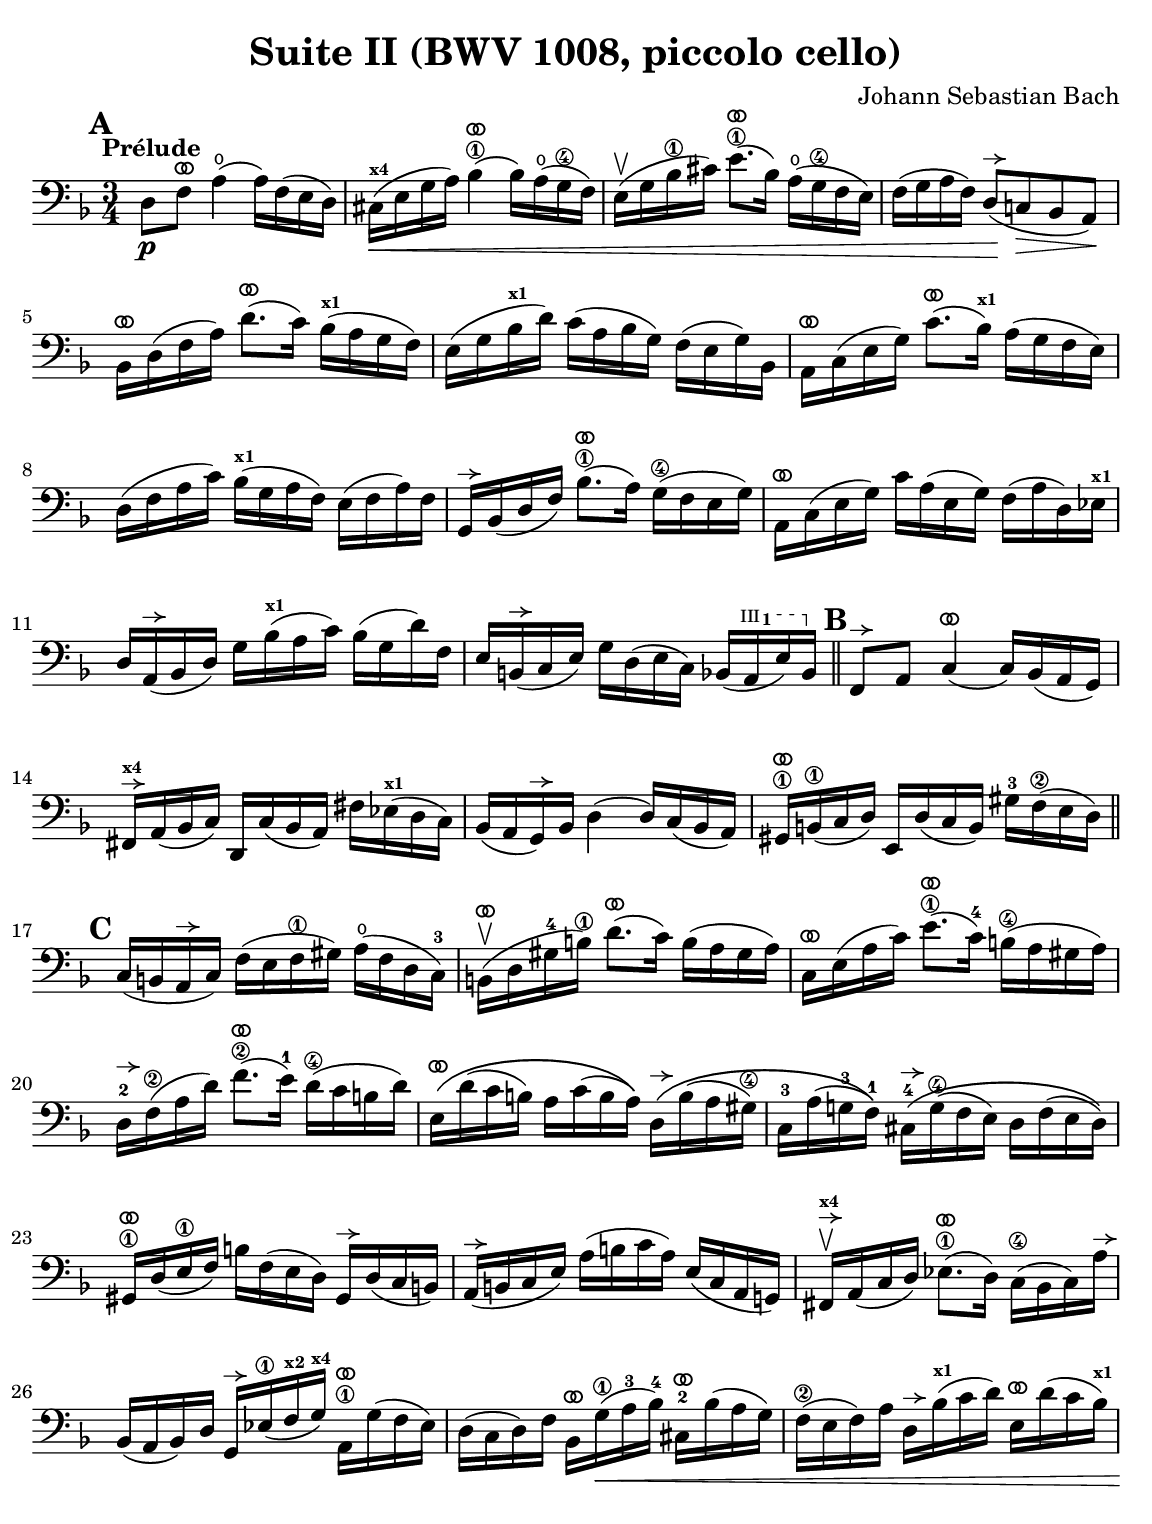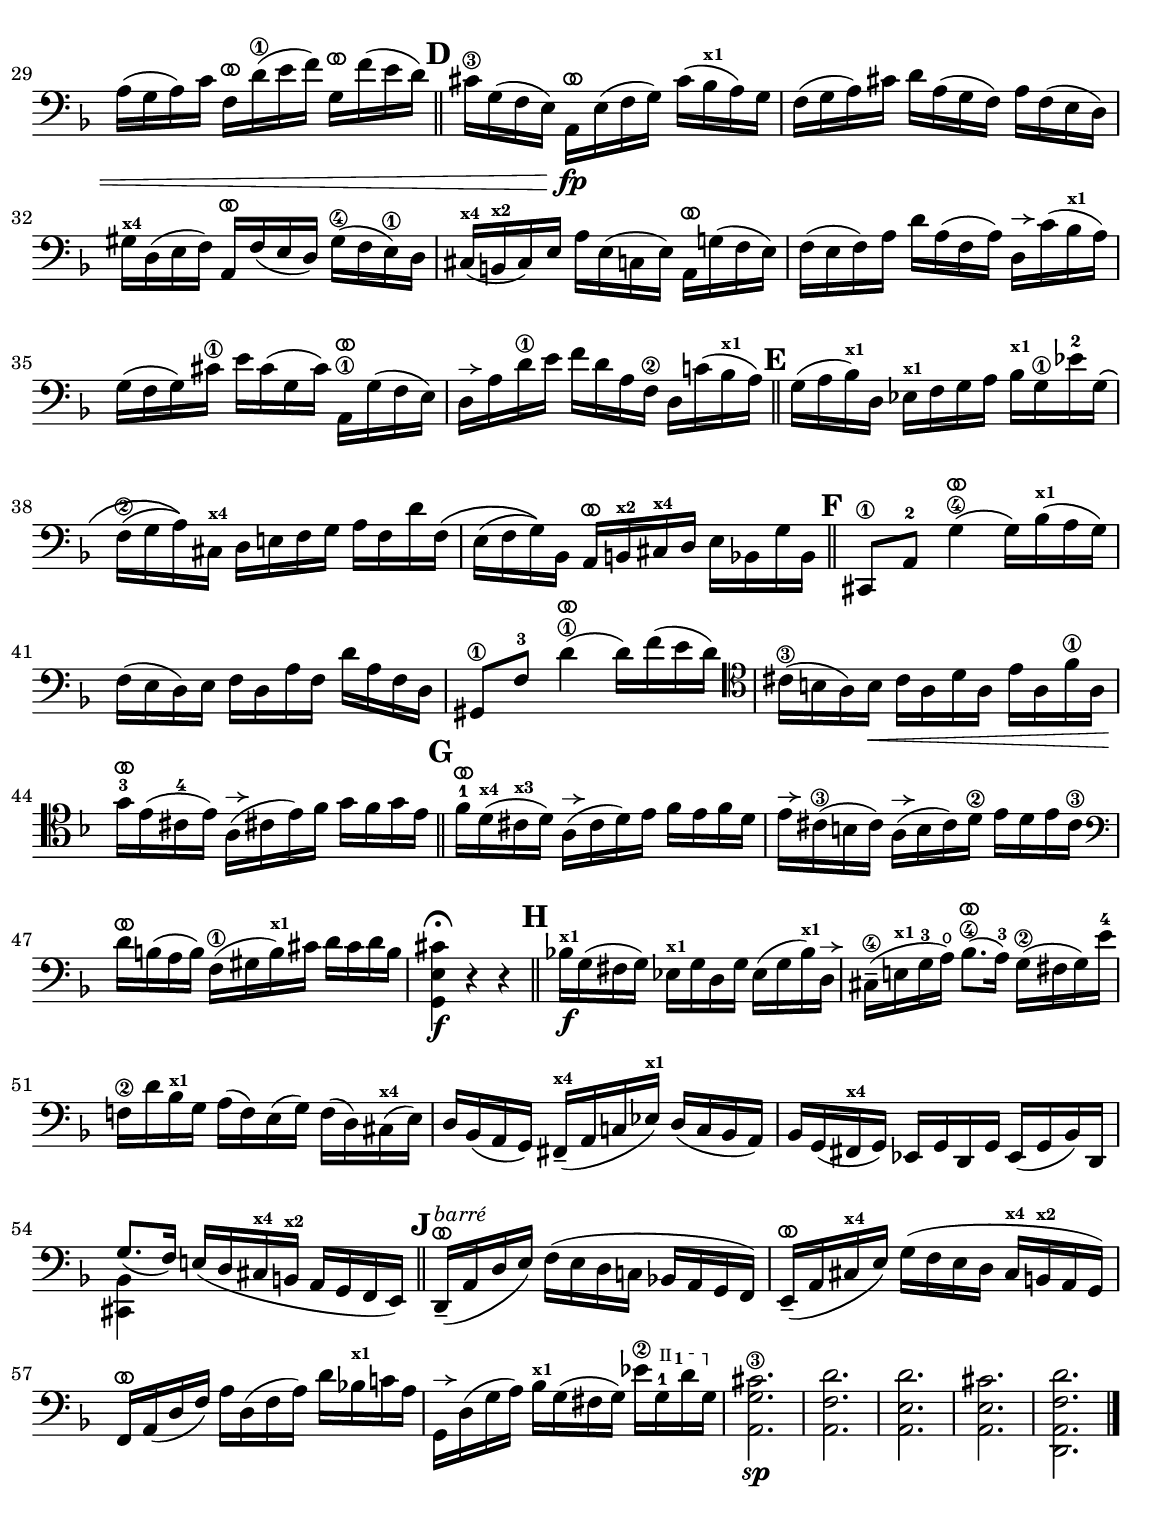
#(set-global-staff-size 21)

\version "2.24.0"

\header {
  title = "Suite II (BWV 1008, piccolo cello)"
  composer = "Johann Sebastian Bach"
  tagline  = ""
}

\language "italiano"

% iPad Pro 12.9

\paper {
  paper-width  = 195\mm
  paper-height = 260\mm
  indent = #0
  page-count = #2
  line-width = #184
  print-page-number = ##f
  ragged-last-bottom = ##t
  ragged-bottom = ##f
%  ragged-last = ##t
}

% \phrasingSlurDashed
% \SlurDashed
% \slurSolid

allongerUne = \markup {
  \center-column {
    \combine
    \draw-line #'(-2 . 0)
    \arrow-head #X #RIGHT ##f
  }
}

ringsps = #"
  0.15 setlinewidth
  0.9 0.6 moveto
  0.4 0.6 0.5 0 361 arc
  stroke
  1.0 0.6 0.5 0 361 arc
  stroke
  "

vibrato = \markup {
  \with-dimensions #'(-0.2 . 1.6) #'(0 . 1.2)
  \postscript #ringsps
}

startModernBarre =
#(define-event-function (fretnum partial)
   (number? number?)
    #{
      \tweak bound-details.left.text
        \markup
          \teeny \concat {
          #(format #f "~@r" fretnum)
          \hspace #.2
          \lower #.3 \small \bold \fontsize #-2 #(number->string partial)
          \hspace #.5
        }
      \tweak font-size -1
      \tweak font-shape #'upright
      \tweak style #'dashed-line
      \tweak dash-fraction #0.3
      \tweak dash-period #1
      \tweak bound-details.left.stencil-align-dir-y #0.35
      \tweak bound-details.left.padding 2.5 % was 0.25
      \tweak bound-details.left.attach-dir -1
      \tweak bound-details.left-broken.text ##f
      \tweak bound-details.left-broken.attach-dir -1
      %% adjust the numeric values to fit your needs:
      \tweak bound-details.left-broken.padding 0.5 %% was 1.5
      \tweak bound-details.right-broken.padding 0
      \tweak bound-details.right.padding 0.25
      \tweak bound-details.right.attach-dir 2
      \tweak bound-details.right-broken.text ##f
      \tweak bound-details.right.text
        \markup
          \with-dimensions #'(0 . 0) #'(-.3 . 0) %% was (0 . -1)
          \draw-line #'(0 . -1)
      \startTextSpan
   #})

stopBarre = \stopTextSpan

% Analysis brackets under the staff

\layout {
  \context {
    \Voice
    \consists "Horizontal_bracket_engraver"
  }
}

\score {
  \new Staff {%\with{instrumentName=#"Piccolo"}{
    \override Hairpin.to-barline = ##f
    \override BreathingSign.text = \markup {
      \translate #'(-1.75 . 1.6)
      \musicglyph "scripts.rcomma"
    }

    \tempo "Prélude"
    \time 3/4
    \key re \minor
    \clef "bass"
    \set fingeringOrientations = #'(left)

      \mark \default
      re8\p fa8^\vibrato la4(\open la16) fa16( mi16 re16)
    | dod16(\<^\markup{\bold\teeny x4} mi16 sol16 la16) sib4\1^\vibrato( sib16) la16(\open sol16\4 fa16)
    | mi16(\upbow sol16 sib16\1 dod'16) mi'8.\1^\vibrato( sib16) la16(\open sol16\4 fa16 mi16)
    | fa16( sol16 la16 fa16) re8(\!^\allongerUne do!8\> sib,8 la,8)\!
    | sib,16[^\vibrato re16( fa16 la16)] re'8.^\vibrato( do'16) sib16(^\markup{\bold\teeny x1} la16 sol16 fa16)
    | mi16( sol16 sib16^\markup{\bold\teeny x1} re'16) do'16( la16 sib16 sol16) fa16( mi16 sol16) sib,16
    | la,16[^\vibrato do16( mi16 sol16)] do'8.^\vibrato( sib16)^\markup{\bold\teeny x1} la16( sol16 fa16 mi16)
    | re16( fa16 la16 do'16) sib16(^\markup{\bold\teeny x1} sol16 la16 fa16) mi16( fa16 la16) fa16
    | sol,16[^\allongerUne sib,16( re16 fa16)] sib8.\1^\vibrato( la16) sol16(\4 fa16 mi16 sol16)
    | la,16^\vibrato do16( mi16 sol16) do'16 la16( mi16 sol16) fa16( la16 re16) mib16^\markup{\bold\teeny x1}
    | re16 la,16(^\allongerUne sib,16 re16) sol16 sib16(^\markup{\bold\teeny x1} la16 do'16) sib16( sol16 re'16) fa16
    | mi16 si,16(^\allongerUne do16 mi16) sol16 re16( mi16 do16) sib,16( \startModernBarre #3 #1 la,16 mi16) sib,16 \stopBarre 
    \bar "||" \mark \default
      fa,8^\allongerUne la,8 do4(^\vibrato do16) sib,16( la,16 sol,16)
    | fad,16^\allongerUne^\markup{\bold\teeny x4} la,16( sib,16 do16) re,16 do16( sib,16 la,16) 
      fad16 mib16(^\markup{\bold\teeny x1} re16 do16)
    | sib,16( la,16 sol,16)^\allongerUne sib,16 re4( re16) do16( sib,16 la,16)
    | sold,16\1^\vibrato si,16(\1 do16 re16) mi,16 re16( do16 si,16) 
      sold16-3 fa16\2( mi16 re16)
    \bar "||" \mark \default
      do16( si,16 la,16^\allongerUne do16) fa16( mi16 fa16\1 sold16) la16(\open fa16 re16 do16)-3
    | si,16(\upbow^\vibrato re16 sold16-4 si16)\1 re'8.(^\vibrato do'16) si16( la16 sold16 la16)
    | do16^\vibrato mi16( la16 do'16) mi'8.(\1^\vibrato do'16)-4 si16(\4 la16 sold16 la16) 
    | re16-2^\allongerUne fa16\2( la16 re'16) fa'8.(\2^\vibrato mi'16)-1 re'16(\4 do'16 si16 re'16)
    | mi16\(^\vibrato re'16( do'16 si16) la16 do'16( si16 la16)\)
      re16\(^\allongerUne si16( la16 sold16\4)
    | do16-3 la16( sol!16-3 fa16-1)\) 
      dod16-4^\allongerUne\( sol16(\4 fa16 mi16) re16 fa16( mi16 re16)\)
    | sold,16\1^\vibrato re16( mi16\1 fa16) si16 fa16( mi16 re16) sold,16^\allongerUne re16( do16 si,16)
    | la,16(^\allongerUne si,16 do16 mi16) la16( si16 do'16 la16) mi16( do16 la,16 sol,!16)
    | fad,16^\allongerUne^\markup{\bold\teeny x4}\upbow la,16( do16 re16) mib8.(\1^\vibrato re16) do16(\4 sib,16 do16) la16^\allongerUne
    | sib,16( la,16 sib,16) re16 sol,16^\allongerUne mib16(\1 fa16^\markup{\bold\teeny x2} sol16)^\markup{\bold\teeny x4} 
      la,16\1^\vibrato sol16( fa16 mib16)
    | re16( do16 re16) fa16 sib,16^\vibrato sol16(\1\< la16-3 sib16)-4 
      dod16-2^\vibrato sib16( la16 sol16)
    | fa16(\2 mi16 fa16) la16 re16^\allongerUne sib16(^\markup{\bold\teeny x1} do'16 re'16)
      mi16^\vibrato re'16( do'16 sib16)^\markup{\bold\teeny x1}
    | la16( sol16 la16) do'16 fa16^\vibrato re'16(\1 mi'16 fa'16)
      sol16^\vibrato fa'16( mi'16 re'16)
    \bar "||" \mark \default
      dod'16\3 sol16( fa16 mi16) la,16\!\fp^\vibrato mi16( fa16 sol16) dod'16( sib16^\markup{\bold\teeny x1} la16) sol16
    | fa16( sol16 la16) dod'16 re'16 la16( sol16 fa16) la16 fa16( mi16 re16)
    | sold16^\markup{\bold\teeny x4} re16( mi16 fa16) la,16^\vibrato fa16( mi16 re16) sold16(\4 fa16 mi16)\1 re16
    | dod16(^\markup{\bold\teeny x4} si,16^\markup{\bold\teeny x2} dod16) 
      mi16 la16 mi16( do16 mi16) la,16^\vibrato sol!16( fa16 mi16)
    | fa16( mi16 fa16) la16 re'16 la16( fa16 la16) re16^\allongerUne do'16( sib16^\markup{\bold\teeny x1} la16)
    | sol16( fa16 sol16) dod'16\1 mi'16 dod'16( sol16 dod'16) la,16\1^\vibrato sol16( fa16 mi16)
    | re16[^\allongerUne la16 re'16\1 mi'16] fa'16 
      re'16 la16 fa16\2 re16 do'!16( sib16^\markup{\bold\teeny x1} la16)
    \bar "||" \mark \default
      sol16( la16 sib16)^\markup{\bold\teeny x1} re16 mib16^\markup{\bold\teeny x1} 
      fa16 sol16 la16 sib16^\markup{\bold\teeny x1} sol16\1 mib'16-2 sol16\(
    | fa16(\2 sol16 la16)\) dod16^\markup{\bold\teeny x4} re16 mi!16 fa16 sol16 la16 fa16 re'16 fa16\(
    | mi16( fa16 sol16)\) sib,16 la,16^\vibrato si,!16^\markup{\bold\teeny x2} 
      dod16^\markup{\bold\teeny x4} re16 mi16 sib,16 sol16 sib,16
    \bar "||" \mark \default
      dod,8\1 la,8-2 sol4\4^\vibrato( sol16) sib16(^\markup{\bold\teeny x1} la16 sol16)
    | fa16( mi16 re16) mi16 fa16 re16 la16 fa16 re'16 la16 fa16 re16
    | sold,8\1 fa8-3 re'4\1^\vibrato( re'16) fa'16( mi'16 re'16)
    | \clef "tenor"
      dod'16\3( si!16 la16) si16\< dod'16 la16 re'16 la16 mi'16 la16 fa'16\1 la16
    | sol'16-3\!^\vibrato mi'16( dod'16-4 mi'16) la16(^\allongerUne dod'!16 mi'16) fa'16
      sol'16 fa'16 sol'16 mi'16
    \bar "||" \mark \default
      fa'16-1^\vibrato re'16(^\markup{\bold\teeny x4} dod'16^\markup{\bold\teeny x3} 
      re'16) la16(^\allongerUne dod'16 re'16) mi'16 
      fa'16 mi'16 fa'16 re'16
    | mi'16^\allongerUne dod'16(\3 si!16 dod'16) la16(^\allongerUne si16 dod'16) re'16\2
      mi'16 re'16 mi'16 dod'16\3
    | \clef "bass" 
      re'16^\vibrato si!16( la16 si16) fa16(\1 sold16 si16)^\markup{\bold\teeny x1} dod'16
      re'16 dod'16 re'16 si16
    | <<dod'4\fermata mi4 sol,4\f>> r4 r4
    \bar "||" \mark \default
      sib!16\f^\markup{\bold\teeny x1} sol16( fad16 
      sol16) mib16^\markup{\bold\teeny x1} sol16 re16 sol16
      mib16( sol16 sib16)^\markup{\bold\teeny x1} re16^\allongerUne
    | dod16(--\4 mi!16^\markup{\bold\teeny x1} sol16-3 la16)\open
      sib8.(\4^\vibrato la16)-3 sol16(\2 fad16 sol16) mi'16-4
    | fa!16\2 re'16 sib16^\markup{\bold\teeny x1} sol16 la16( fa16) mi16( sol16)
      fa16( re16) dod16(^\markup{\bold\teeny x4} mi16)
    | re16 sib,16( la,16 sol,16) fad,16--(^\markup{\bold\teeny x4} la,16 do!16 
      mib16)^\markup{\bold\teeny x1} re16( do16 sib,16 la,16)
    | sib,16 sol,16( fad,16^\markup{\bold\teeny x4} sol,16) mib,16 sol,16 re,16 sol,16 mib,16( sol,16 sib,16) re,16
    | <<{sol8._( fa16_)}\\{<<sib,4 dod,4>>}>> mi!16( re16 
      dod16^\markup{\bold\teeny x4} si,!16^\markup{\bold\teeny x2} la,16 sol,16 fa,16 mi,16)
    \bar "||" \mark \default
      re,16--(^\vibrato^\markup{\small\italic "barré"} la,16 re16 mi16) fa16( mi16 re16 do!16 sib,!16 la,16 sol,16 fa,16)
    | mi,16--(^\vibrato la,16 dod16^\markup{\bold\teeny x4} mi16) sol16( fa16 mi16 re16 
      dod16^\markup{\bold\teeny x4} si,!16^\markup{\bold\teeny x2} la,16 sol,16)
    | fa,16^\vibrato la,16( re16 fa16) la16 re16( fa16 la16)
      re'16 sib!16^\markup{\bold\teeny x1} do'!16 la16
    | sol,16^\allongerUne re16( sol16 la16) sib16^\markup{\bold\teeny x1} sol16( fad16 sol16)
      mib'16\2 \startModernBarre #2 #1 sol16-1 re'16 sol16 \stopBarre
    | <<dod'2.\3 sol2. la,2.\sp>>
    | <<re'2. fa2. la,2.>> 
    | <<re'2. mi2. la,2.>>
    | <<dod'2. mi2. la,2.>>
    | <<re'2. fa2. la,2. re,2.>>
      
    
    
      \bar "|."
  }
}
